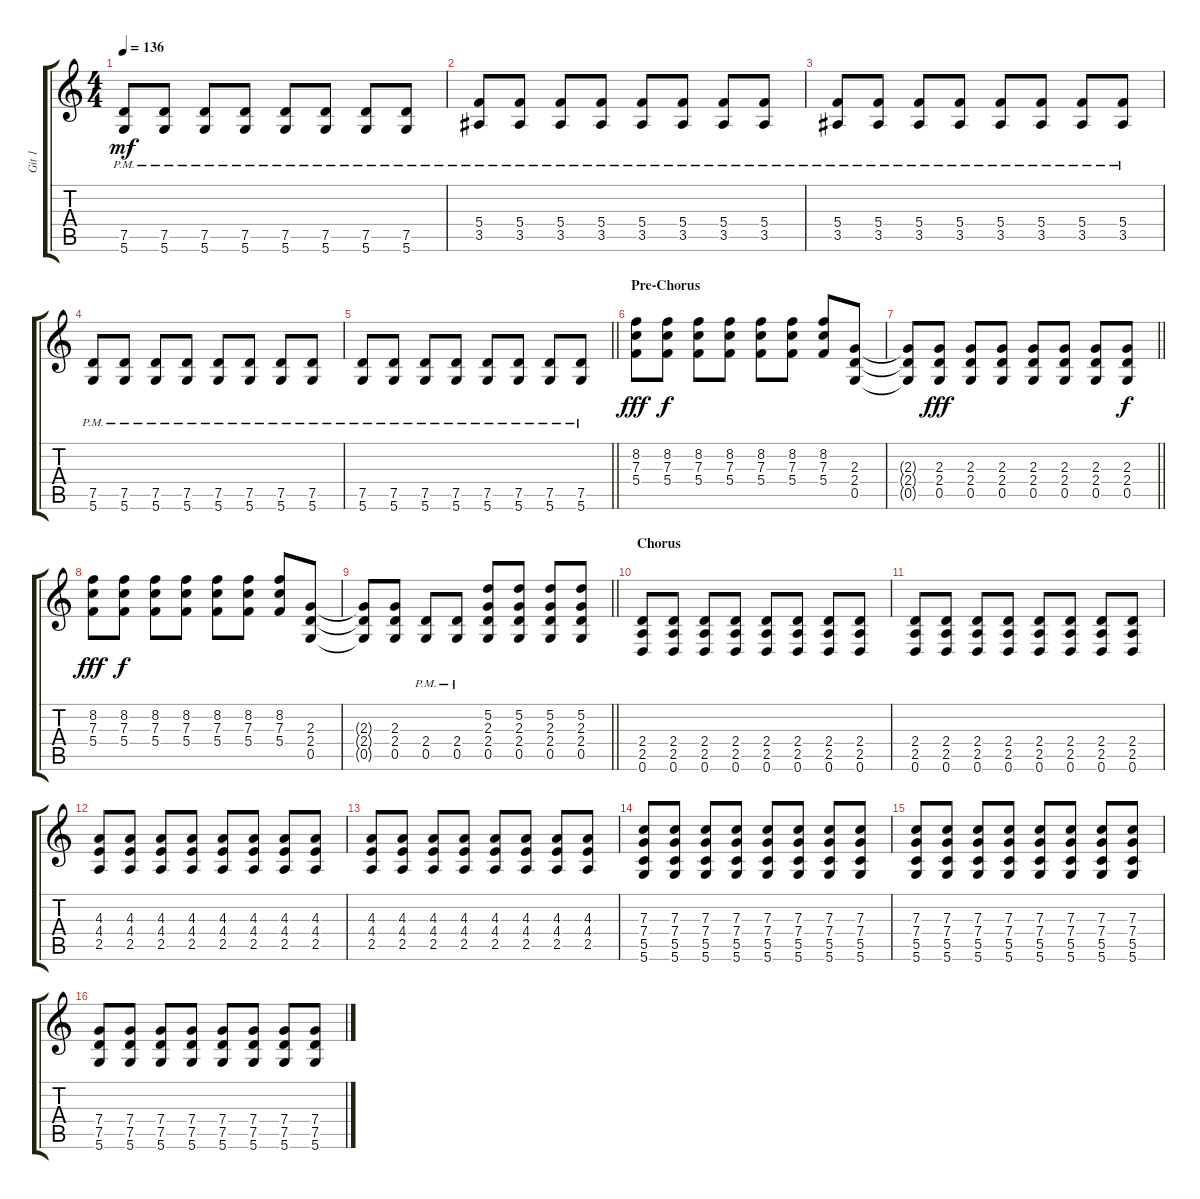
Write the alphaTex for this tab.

\track ("Git 1" "Git 1") {instrument distortionguitar}
\staff {score tabs}
\tuning (D4 A3 F3 C3 G2 D2) {hide}
\ts (4 4)
\tempo 136
\clef g2
\ks c
(7.5{pm} 5.6{pm}).8{dy mf} (7.5{pm} 5.6{pm}).8 (7.5{pm} 5.6{pm}).8 (7.5{pm} 5.6{pm}).8 (7.5{pm} 5.6{pm}).8 (7.5{pm} 5.6{pm}).8 (7.5{pm} 5.6{pm}).8 (7.5{pm} 5.6{pm}).8 |
(5.4{pm} 3.5{pm}).8 (5.4{pm} 3.5{pm}).8 (5.4{pm} 3.5{pm}).8 (5.4{pm} 3.5{pm}).8 (5.4{pm} 3.5{pm}).8 (5.4{pm} 3.5{pm}).8 (5.4{pm} 3.5{pm}).8 (5.4{pm} 3.5{pm}).8 |
(5.4{pm} 3.5{pm}).8 (5.4{pm} 3.5{pm}).8 (5.4{pm} 3.5{pm}).8 (5.4{pm} 3.5{pm}).8 (5.4{pm} 3.5{pm}).8 (5.4{pm} 3.5{pm}).8 (5.4{pm} 3.5{pm}).8 (5.4{pm} 3.5{pm}).8 |
(7.5{pm} 5.6{pm}).8 (7.5{pm} 5.6{pm}).8 (7.5{pm} 5.6{pm}).8 (7.5{pm} 5.6{pm}).8 (7.5{pm} 5.6{pm}).8 (7.5{pm} 5.6{pm}).8 (7.5{pm} 5.6{pm}).8 (7.5{pm} 5.6{pm}).8 |
\barLineRight lightlight
(7.5{pm} 5.6{pm}).8 (7.5{pm} 5.6{pm}).8 (7.5{pm} 5.6{pm}).8 (7.5{pm} 5.6{pm}).8 (7.5{pm} 5.6{pm}).8 (7.5{pm} 5.6{pm}).8 (7.5{pm} 5.6{pm}).8 (7.5{pm} 5.6{pm}).8 |
\section ("" "Pre-Chorus")
(8.2 7.3 5.4).8{dy fff} (8.2 7.3 5.4).8{dy f} (8.2 7.3 5.4).8 (8.2 7.3 5.4).8 (8.2 7.3 5.4).8 (8.2 7.3 5.4).8 (8.2 7.3 5.4).8 (2.3 2.4 0.5).8 |
\barLineRight lightlight
(2.3{t} 2.4{t} 0.5{t}).8 (2.3 2.4 0.5).8{dy fff} (2.3 2.4 0.5).8 (2.3 2.4 0.5).8 (2.3 2.4 0.5).8 (2.3 2.4 0.5).8 (2.3 2.4 0.5).8 (2.3 2.4 0.5).8{dy f} |
(8.2 7.3 5.4).8{dy fff} (8.2 7.3 5.4).8{dy f} (8.2 7.3 5.4).8 (8.2 7.3 5.4).8 (8.2 7.3 5.4).8 (8.2 7.3 5.4).8 (8.2 7.3 5.4).8 (2.3 2.4 0.5).8 |
\barLineRight lightlight
(2.3{t} 2.4{t} 0.5{t}).8 (2.3 2.4 0.5).8 (2.4{pm} 0.5{pm}).8 (2.4{pm} 0.5{pm}).8 (5.2 2.3 2.4 0.5).8 (5.2 2.3 2.4 0.5).8 (5.2 2.3 2.4 0.5).8 (5.2 2.3 2.4 0.5).8 |
\section ("" "Chorus")
(2.4 2.5 0.6).8 (2.4 2.5 0.6).8 (2.4 2.5 0.6).8 (2.4 2.5 0.6).8 (2.4 2.5 0.6).8 (2.4 2.5 0.6).8 (2.4 2.5 0.6).8 (2.4 2.5 0.6).8 |
(2.4 2.5 0.6).8 (2.4 2.5 0.6).8 (2.4 2.5 0.6).8 (2.4 2.5 0.6).8 (2.4 2.5 0.6).8 (2.4 2.5 0.6).8 (2.4 2.5 0.6).8 (2.4 2.5 0.6).8 |
(4.3 4.4 2.5).8 (4.3 4.4 2.5).8 (4.3 4.4 2.5).8 (4.3 4.4 2.5).8 (4.3 4.4 2.5).8 (4.3 4.4 2.5).8 (4.3 4.4 2.5).8 (4.3 4.4 2.5).8 |
(4.3 4.4 2.5).8 (4.3 4.4 2.5).8 (4.3 4.4 2.5).8 (4.3 4.4 2.5).8 (4.3 4.4 2.5).8 (4.3 4.4 2.5).8 (4.3 4.4 2.5).8 (4.3 4.4 2.5).8 |
(7.3 7.4 5.5 5.6).8 (7.3 7.4 5.5 5.6).8 (7.3 7.4 5.5 5.6).8 (7.3 7.4 5.5 5.6).8 (7.3 7.4 5.5 5.6).8 (7.3 7.4 5.5 5.6).8 (7.3 7.4 5.5 5.6).8 (7.3 7.4 5.5 5.6).8 |
(7.3 7.4 5.5 5.6).8 (7.3 7.4 5.5 5.6).8 (7.3 7.4 5.5 5.6).8 (7.3 7.4 5.5 5.6).8 (7.3 7.4 5.5 5.6).8 (7.3 7.4 5.5 5.6).8 (7.3 7.4 5.5 5.6).8 (7.3 7.4 5.5 5.6).8 |
(7.4 7.5 5.6).8 (7.4 7.5 5.6).8 (7.4 7.5 5.6).8 (7.4 7.5 5.6).8 (7.4 7.5 5.6).8 (7.4 7.5 5.6).8 (7.4 7.5 5.6).8 (7.4 7.5 5.6).8
